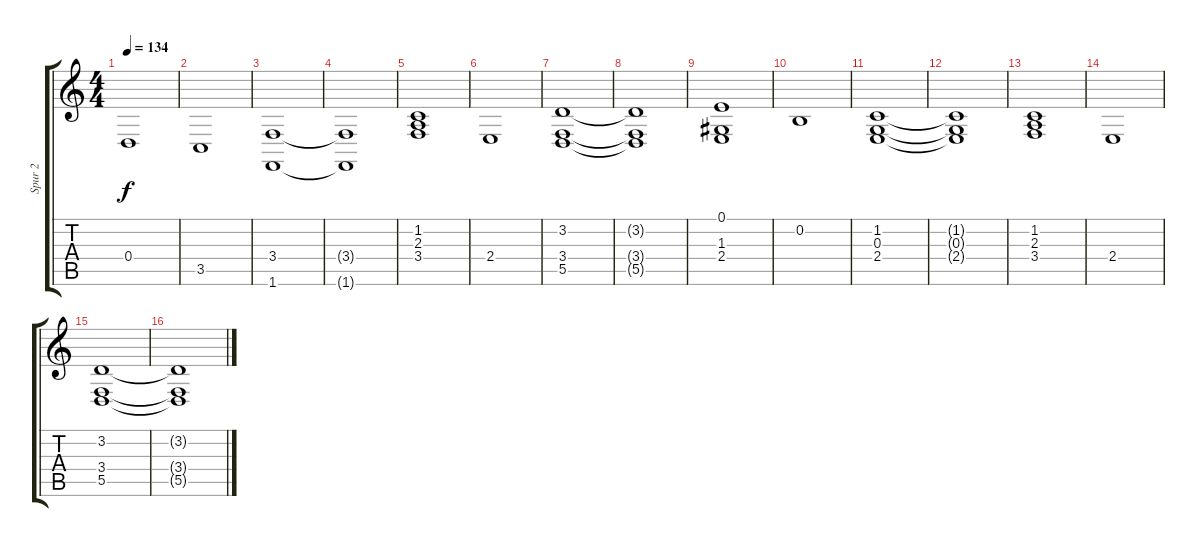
\track ("Spur 2" "Spur 2") {instrument pad2warm}
\staff {score tabs}
\tuning (E4 B3 G3 D3 A2 E2) {hide}
\ts (4 4)
\tempo 134
\clef g2
\ks c
0.4.1{dy f} |
3.5.1 |
(3.4 1.6).1 |
(3.4{t} 1.6{t}).1 |
(1.2 2.3 3.4).1 |
2.4.1 |
(3.2 3.4 5.5).1 |
(3.2{t} 3.4{t} 5.5{t}).1 |
(0.1 1.3 2.4).1 |
0.2.1 |
(1.2 0.3 2.4).1 |
(1.2{t} 0.3{t} 2.4{t}).1 |
(1.2 2.3 3.4).1 |
2.4.1 |
(3.2 3.4 5.5).1 |
(3.2{t} 3.4{t} 5.5{t}).1
